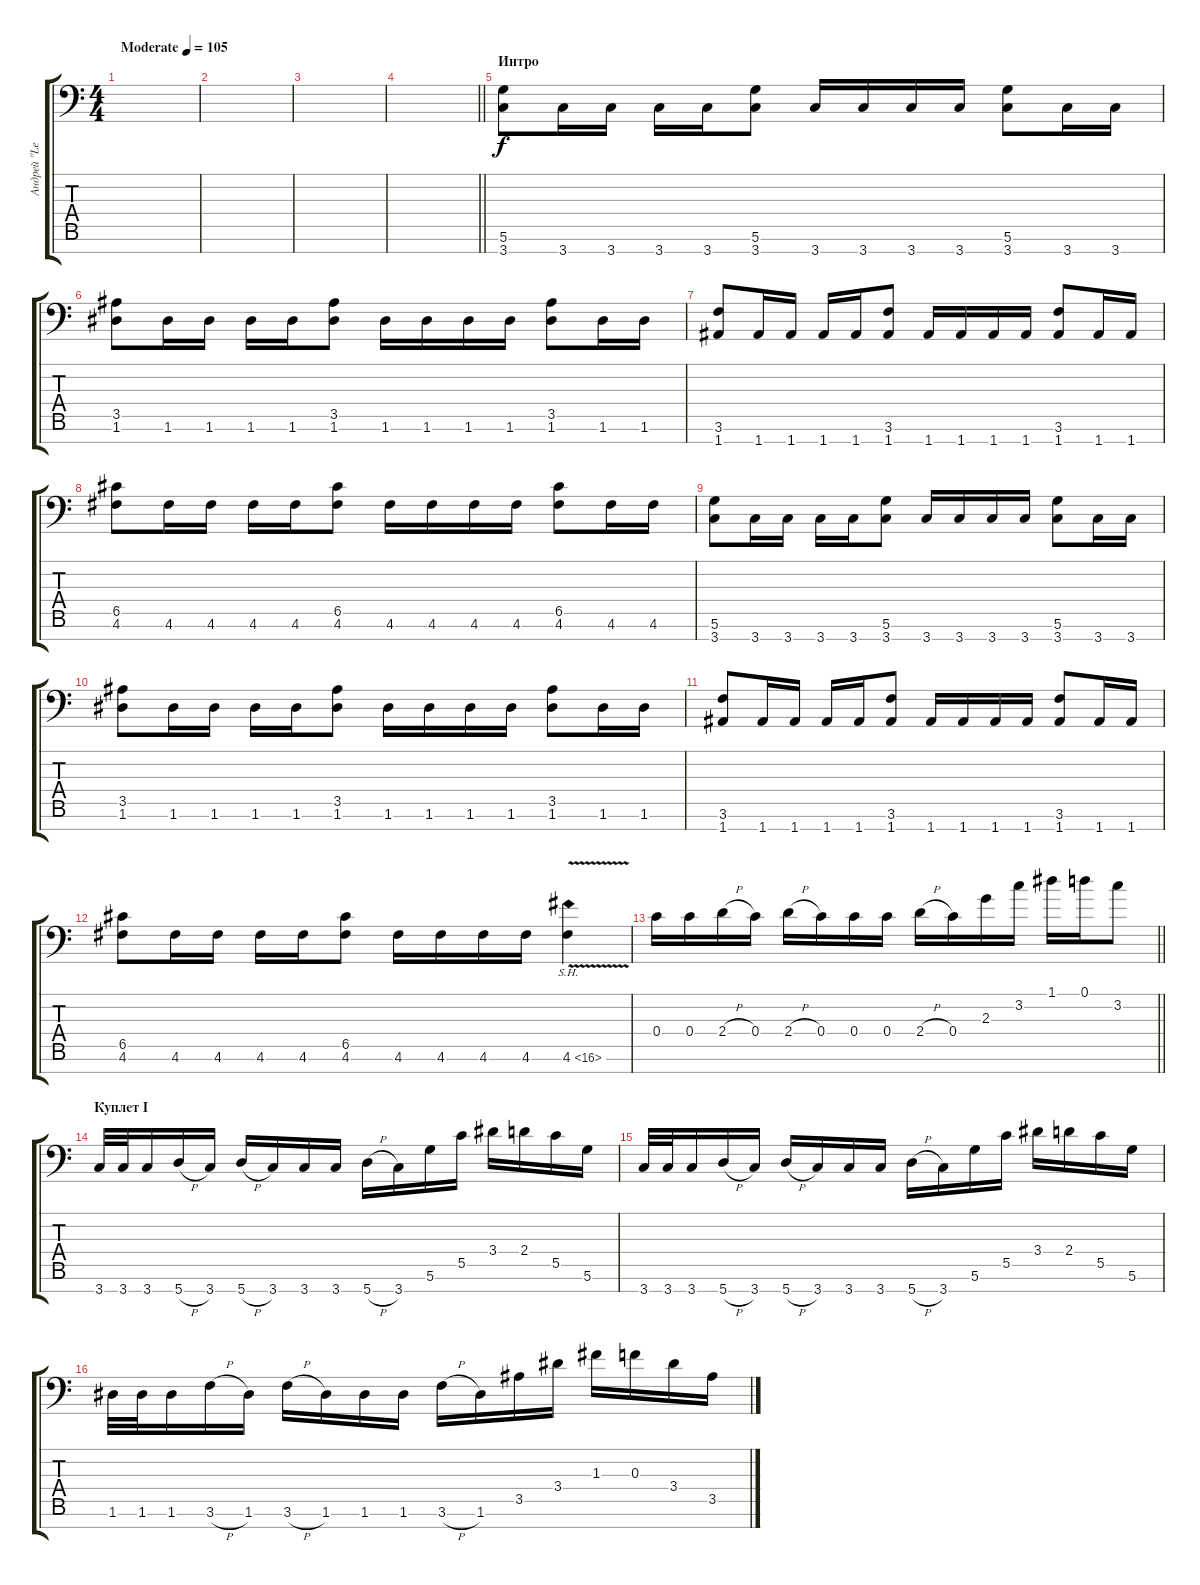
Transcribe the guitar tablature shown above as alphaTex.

\track ("Андрей \"Leo\" Леонтьев" "Андрей \"Le") {instrument overdrivenguitar}
\staff {score tabs}
\tuning (D4 A3 F3 C3 G2 D2 A1) {hide}
\ts (4 4)
\tempo (105 "Moderate")
\clef f4
\ks c
|
|
|
\barLineRight lightlight
|
\section ("" "Интро")
(5.6 3.7).8 3.7.16 3.7.16 3.7.16 3.7.16 (5.6 3.7).8 3.7.16 3.7.16 3.7.16 3.7.16 (5.6 3.7).8 3.7.16 3.7.16 |
(3.5 1.6).8 1.6.16 1.6.16 1.6.16 1.6.16 (3.5 1.6).8 1.6.16 1.6.16 1.6.16 1.6.16 (3.5 1.6).8 1.6.16 1.6.16 |
(3.6 1.7).8 1.7.16 1.7.16 1.7.16 1.7.16 (3.6 1.7).8 1.7.16 1.7.16 1.7.16 1.7.16 (3.6 1.7).8 1.7.16 1.7.16 |
(6.5 4.6).8 4.6.16 4.6.16 4.6.16 4.6.16 (6.5 4.6).8 4.6.16 4.6.16 4.6.16 4.6.16 (6.5 4.6).8 4.6.16 4.6.16 |
(5.6 3.7).8 3.7.16 3.7.16 3.7.16 3.7.16 (5.6 3.7).8 3.7.16 3.7.16 3.7.16 3.7.16 (5.6 3.7).8 3.7.16 3.7.16 |
(3.5 1.6).8 1.6.16 1.6.16 1.6.16 1.6.16 (3.5 1.6).8 1.6.16 1.6.16 1.6.16 1.6.16 (3.5 1.6).8 1.6.16 1.6.16 |
(3.6 1.7).8 1.7.16 1.7.16 1.7.16 1.7.16 (3.6 1.7).8 1.7.16 1.7.16 1.7.16 1.7.16 (3.6 1.7).8 1.7.16 1.7.16 |
(6.5 4.6).8 4.6.16 4.6.16 4.6.16 4.6.16 (6.5 4.6).8 4.6.16 4.6.16 4.6.16 4.6.16 4.6{sh 12 v}.4 |
\barLineRight lightlight
0.4.16 0.4.16 2.4{h}.16 0.4.16 2.4{h}.16 0.4.16 0.4.16 0.4.16 2.4{h}.16 0.4.16 2.3.16 3.2.16 1.1.16 0.1.16 3.2.8 |
\section ("" "Куплет I")
3.7.32 3.7.32 3.7.16 5.7{h}.16 3.7.16 5.7{h}.16 3.7.16 3.7.16 3.7.16 5.7{h}.16 3.7.16 5.6.16 5.5.16 3.4.16 2.4.16 5.5.16 5.6.16 |
3.7.32 3.7.32 3.7.16 5.7{h}.16 3.7.16 5.7{h}.16 3.7.16 3.7.16 3.7.16 5.7{h}.16 3.7.16 5.6.16 5.5.16 3.4.16 2.4.16 5.5.16 5.6.16 |
1.6.32 1.6.32 1.6.16 3.6{h}.16 1.6.16 3.6{h}.16 1.6.16 1.6.16 1.6.16 3.6{h}.16 1.6.16 3.5.16 3.4.16 1.3.16 0.3.16 3.4.16 3.5.16
